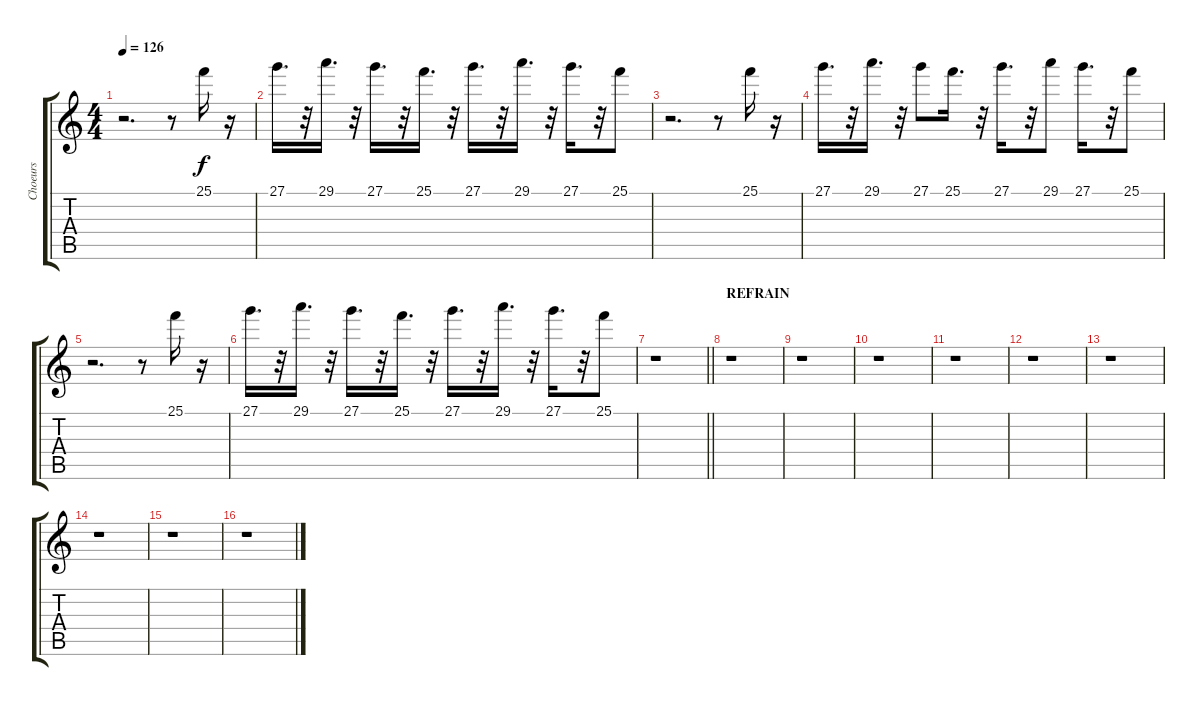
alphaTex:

\track ("Choeurs" "Choeurs") {instrument whistle}
\staff {score tabs}
\tuning (E4 B3 G3 D3 A2 E2) {hide}
\ts (4 4)
\tempo 126
\clef g2
\ks c
r.2{d dy p} r.8 25.1.16{dy f} r.16 |
27.1.16{d} r.32 29.1.16{d} r.32 27.1.16{d} r.32 25.1.16{d} r.32 27.1.16{d} r.32 29.1.16{d} r.32 27.1.16{d} r.32 25.1.8 |
r.2{d} r.8 25.1.16 r.16 |
27.1.16{d} r.32 29.1.16{d} r.32 27.1.8 25.1.16{d} r.32 27.1.16{d} r.32 29.1.8 27.1.16{d} r.32 25.1.8 |
r.2{d} r.8 25.1.16 r.16 |
27.1.16{d} r.32 29.1.16{d} r.32 27.1.16{d} r.32 25.1.16{d} r.32 27.1.16{d} r.32 29.1.16{d} r.32 27.1.16{d} r.32 25.1.8 |
\barLineRight lightlight
r.1 |
\section ("" "REFRAIN")
r.1 |
r.1 |
r.1 |
r.1 |
r.1 |
r.1 |
r.1 |
r.1 |
r.1
